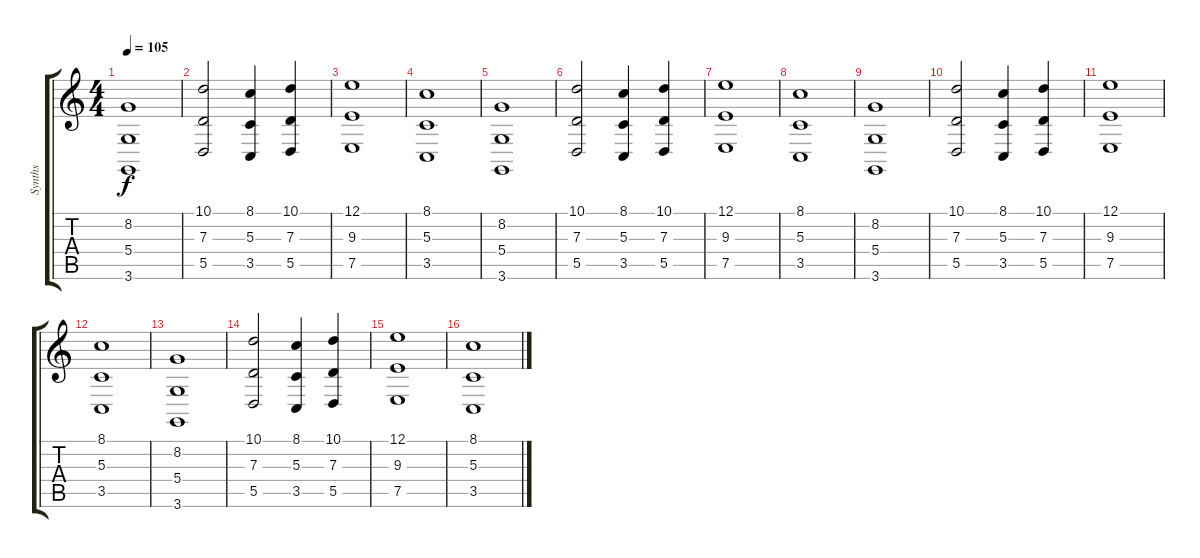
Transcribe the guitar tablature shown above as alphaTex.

\track ("Synths" "Synths") {instrument synthstrings1}
\staff {score tabs}
\tuning (E4 B3 G3 D3 A2 E2) {hide}
\ts (4 4)
\tempo 105
\clef g2
\ks c
(8.2 5.4 3.6).1{dy f} |
(10.1 7.3 5.5).2 (8.1 5.3 3.5).4 (10.1 7.3 5.5).4 |
(12.1 9.3 7.5).1 |
(8.1 5.3 3.5).1 |
(8.2 5.4 3.6).1 |
(10.1 7.3 5.5).2 (8.1 5.3 3.5).4 (10.1 7.3 5.5).4 |
(12.1 9.3 7.5).1 |
(8.1 5.3 3.5).1 |
(8.2 5.4 3.6).1 |
(10.1 7.3 5.5).2 (8.1 5.3 3.5).4 (10.1 7.3 5.5).4 |
(12.1 9.3 7.5).1 |
(8.1 5.3 3.5).1 |
(8.2 5.4 3.6).1 |
(10.1 7.3 5.5).2 (8.1 5.3 3.5).4 (10.1 7.3 5.5).4 |
(12.1 9.3 7.5).1 |
(8.1 5.3 3.5).1
